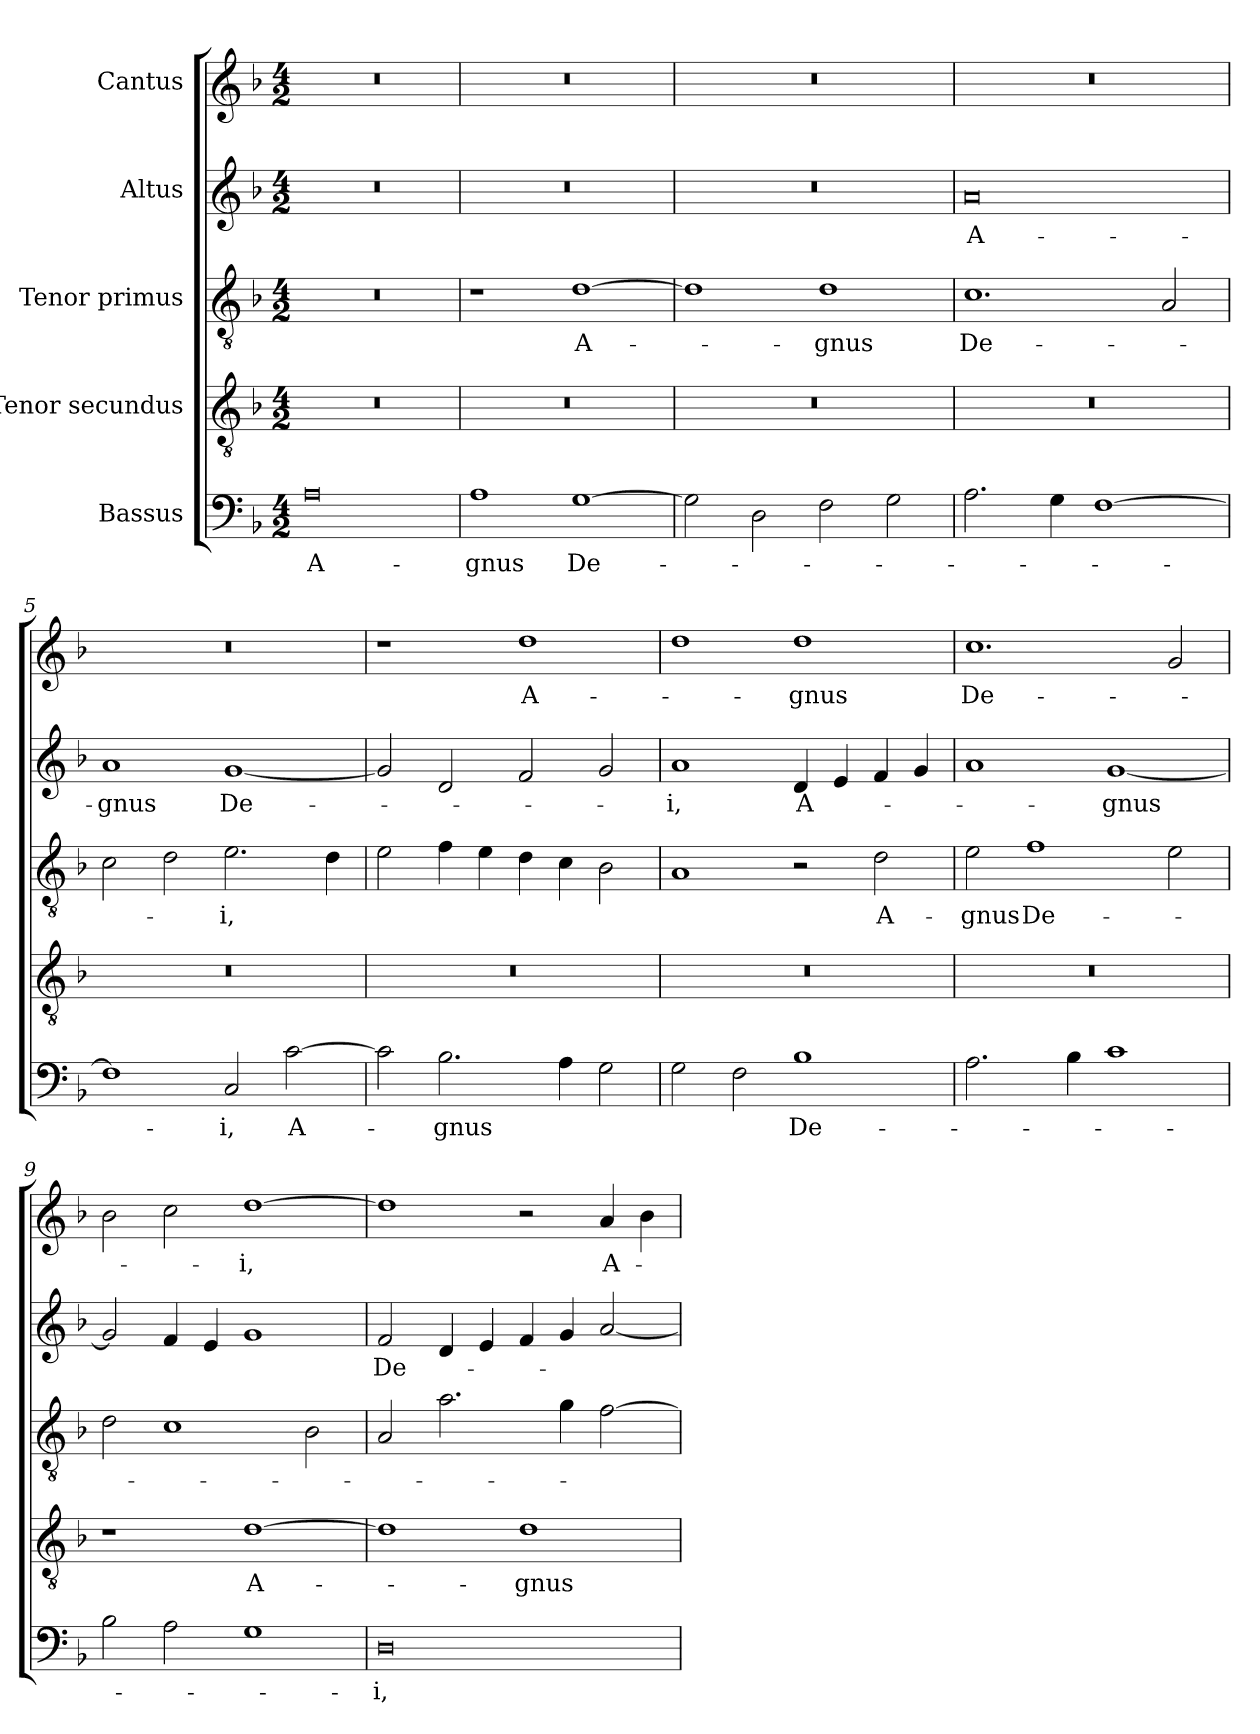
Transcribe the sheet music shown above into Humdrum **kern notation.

**kern	**text	**kern	**text	**kern	**text	**kern	**text	**kern	**text
*part5	*part5	*part4	*part4	*part3	*part3	*part2	*part2	*part1	*part1
*staff5	*staff5	*staff4	*staff4	*staff3	*staff3	*staff2	*staff2	*staff1	*staff1
*I"Bassus	*	*I"Tenor secundus	*	*I"Tenor primus	*	*I"Altus	*	*I"Cantus	*
*clefF4	*	*clefGv2	*	*clefGv2	*	*clefG2	*	*clefG2	*
*k[b-]	*	*k[b-]	*	*k[b-]	*	*k[b-]	*	*k[b-]	*
*M4/2	*	*M4/2	*	*M4/2	*	*M4/2	*	*M4/2	*
=1	=1	=1	=1	=1	=1	=1	=1	=1	=1
0A\	A-	0r	.	0r	.	0r	.	0r	.
=2	=2	=2	=2	=2	=2	=2	=2	=2	=2
1A\	-gnus	0r	.	1r	.	0r	.	0r	.
[1G\	De-	.	.	[1d\	A-	.	.	.	.
=3	=3	=3	=3	=3	=3	=3	=3	=3	=3
2G\]	.	0r	.	1d\]	.	0r	.	0r	.
2D\	.	.	.	.	.	.	.	.	.
2F\	.	.	.	1d\	-gnus	.	.	.	.
2G\	.	.	.	.	.	.	.	.	.
=4	=4	=4	=4	=4	=4	=4	=4	=4	=4
2.A\	.	0r	.	1.c\	De-	0a/	A-	0r	.
4G\	.	.	.	.	.	.	.	.	.
[1F\	.	.	.	.	.	.	.	.	.
.	.	.	.	2A/	.	.	.	.	.
=5	=5	=5	=5	=5	=5	=5	=5	=5	=5
1F\]	.	0r	.	2c\	.	1a/	-gnus	0r	.
.	.	.	.	2d\	.	.	.	.	.
2C/	-i,	.	.	2.e\	-i,	[1g/	De-	.	.
[2c\	A-	.	.	.	.	.	.	.	.
.	.	.	.	4d\	.	.	.	.	.
=6	=6	=6	=6	=6	=6	=6	=6	=6	=6
2c\]	.	0r	.	2e\	.	2g/]	.	1r	.
2.B-\	-gnus	.	.	4f\	.	2d/	.	.	.
.	.	.	.	4e\	.	.	.	.	.
.	.	.	.	4d\	.	2f/	.	1dd\	A-
4A\	.	.	.	4c\	.	.	.	.	.
2G\	.	.	.	2B-\	.	2g/	.	.	.
=7	=7	=7	=7	=7	=7	=7	=7	=7	=7
2G\	.	0r	.	1A/	.	1a/	-i,	1dd\	.
2F\	.	.	.	.	.	.	.	.	.
1B-\	De-	.	.	2r	.	4d/	A-	1dd\	-gnus
.	.	.	.	.	.	4e/	.	.	.
.	.	.	.	2d\	A-	4f/	.	.	.
.	.	.	.	.	.	4g/	.	.	.
=8	=8	=8	=8	=8	=8	=8	=8	=8	=8
2.A\	.	0r	.	2e\	-gnus	1a/	.	1.cc\	De-
.	.	.	.	1f\	De-	.	.	.	.
4B-\	.	.	.	.	.	.	.	.	.
1c\	.	.	.	.	.	[1g/	-gnus	.	.
.	.	.	.	2e\	.	.	.	2g/	.
=9	=9	=9	=9	=9	=9	=9	=9	=9	=9
2B-\	.	1r	.	2d\	.	2g/]	.	2b-\	.
2A\	.	.	.	1c\	.	4f/	.	2cc\	.
.	.	.	.	.	.	4e/	.	.	.
1G\	.	[1d\	A-	.	.	1g/	.	[1dd\	-i,
.	.	.	.	2B-\	.	.	.	.	.
=10	=10	=10	=10	=10	=10	=10	=10	=10	=10
0D\	-i,	1d\]	.	2A/	.	2f/	De-	1dd\]	.
.	.	.	.	2.a\	.	4d/	.	.	.
.	.	.	.	.	.	4e/	.	.	.
.	.	1d\	-gnus	.	.	4f/	.	2r	.
.	.	.	.	4g\	.	4g/	.	.	.
.	.	.	.	[2f\	.	[2a/	.	4a/	A-
.	.	.	.	.	.	.	.	4b-\	.
=	=	=	=	=	=	=	=	=	=
*-	*-	*-	*-	*-	*-	*-	*-	*-	*-
